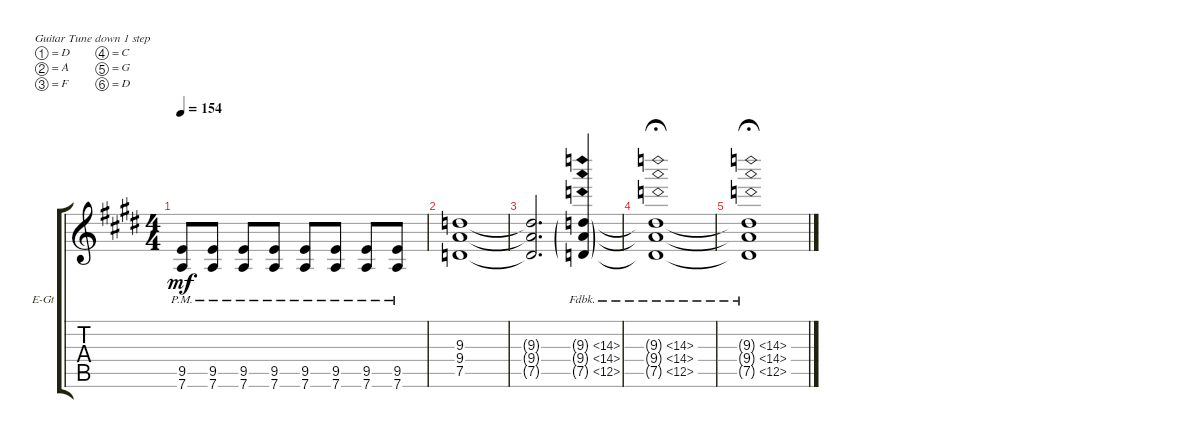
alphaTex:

\defaultSystemsLayout 4
\bracketExtendMode groupsimilarinstruments
\firstSystemTrackNameOrientation horizontal
\otherSystemsTrackNameOrientation horizontal
\track ("Michael Poulsen" "E-Gt") {instrument overdrivenguitar}
\staff {score tabs}
\tuning (D4 A3 F3 C3 G2 D2)
\ts (4 4)
\tempo 154
\clef g2
\ks e
(7.6{pm} 9.5{pm}).8{dy mf} (7.6{pm} 9.5{pm}).8 (7.6{pm} 9.5{pm}).8 (7.6{pm} 9.5{pm}).8 (7.6{pm} 9.5{pm}).8 (7.6{pm} 9.5{pm}).8 (7.6{pm} 9.5{pm}).8 (7.6{pm} 9.5{pm}).8 |
(9.4 7.5 9.3).1 |
(9.4{t} 7.5{t} 9.3{t}).2{d} (9.4{fh 5 g} 7.5{fh 5 g} 9.3{fh 5 g}).4 |
(9.4{fh 5 t} 7.5{fh 5 t} 9.3{fh 5 t}).1{fermata (medium 0.5)} |
(9.4{fh 5 t} 7.5{fh 5 t} 9.3{fh 5 t}).1{fermata (medium 0.5)}
